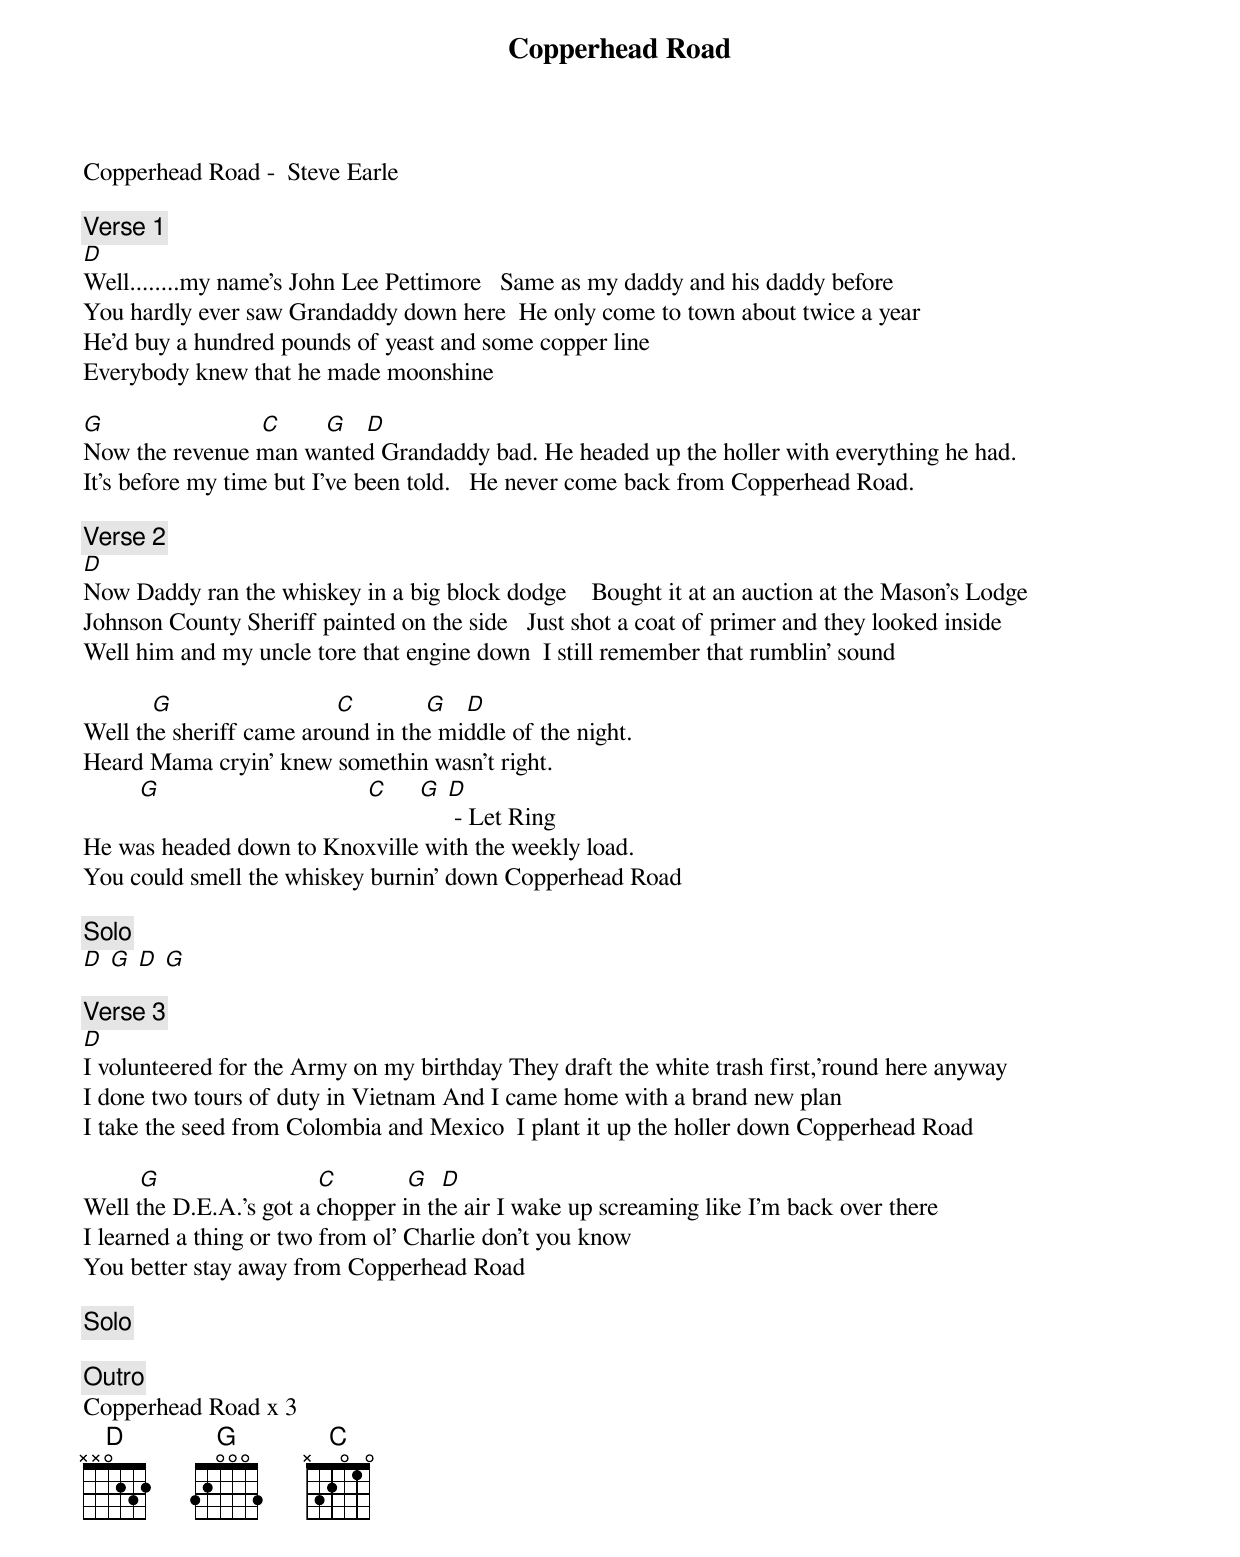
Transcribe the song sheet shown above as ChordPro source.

{title: Copperhead Road}
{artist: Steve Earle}
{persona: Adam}
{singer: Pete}
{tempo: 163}
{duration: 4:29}
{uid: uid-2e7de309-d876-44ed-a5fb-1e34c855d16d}
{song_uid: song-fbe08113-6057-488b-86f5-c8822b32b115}



Copperhead Road -  Steve Earle

{comment: Verse 1}
[D]
Well........my name's John Lee Pettimore	  Same as my daddy and his daddy before
You hardly ever saw Grandaddy down here  He only come to town about twice a year
He'd buy a hundred pounds of yeast and some copper line
Everybody knew that he made moonshine

[G]                      			[C]       [G] 		[D]
Now the revenue man wanted Grandaddy bad. He headed up the holler with everything he had.
It's before my time but I've been told.   He never come back from Copperhead Road.

{comment: Verse 2}
[D]
Now Daddy ran the whiskey in a big block dodge    Bought it at an auction at the Mason's Lodge
Johnson County Sheriff painted on the side  	Just shot a coat of primer and they looked inside
Well him and my uncle tore that engine down 	I still remember that rumblin' sound

         		[G]                        		[C]           [G] 		[D]
Well the sheriff came around in the middle of the night.
Heard Mama cryin' knew somethin wasn't right.
       		[G]                               		[C]    	[G]	[D] - Let Ring
He was headed down to Knoxville with the weekly load.
You could smell the whiskey burnin' down Copperhead Road

{comment: Solo}
[D]	[G]	[D]	[G]

{comment: Verse 3}
[D]
I volunteered for the Army on my birthday	They draft the white trash first,'round here anyway
I done two tours of duty in Vietnam	And I came home with a brand new plan
I take the seed from Colombia and Mexico  I plant it up the holler down Copperhead Road

         [G]                        	[C]           [G]		[D]
Well the D.E.A.'s got a chopper in the air	I wake up screaming like I'm back over there
I learned a thing or two from ol' Charlie don't you know
You better stay away from Copperhead Road

{comment: Solo}

{comment: Outro}
Copperhead Road x 3
